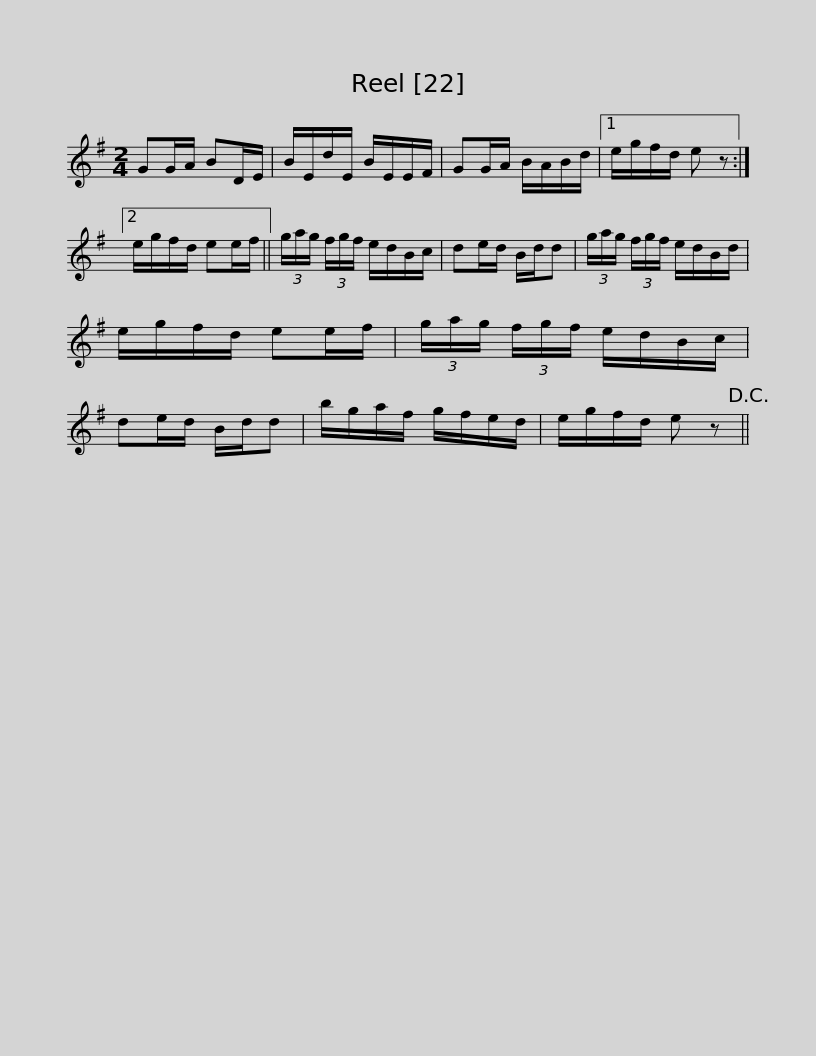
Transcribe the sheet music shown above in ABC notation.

X:1
L:1/8
M:2/4
I:linebreak $
K:Emin
V:1 treble
V:1
 GG/A/ BD/E/ | B/E/d/E/ B/E/E/F/ | GG/A/ B/A/B/d/ |1 e/g/f/d/ e z :|2 e/g/f/d/ ee/f/ || %5
 (3g/a/g/ (3f/g/f/ e/d/B/c/ |$ de/d/ B/d/d | (3g/a/g/ (3f/g/f/ e/d/B/d/ | e/g/f/d/ ee/f/ | (3g/a/g/ (3f/g/f/ e/d/B/c/ | %10
 de/d/ B/d/d | b/g/a/f/ g/f/e/d/ |$ e/g/f/d/ e z!D.C.! || %13
